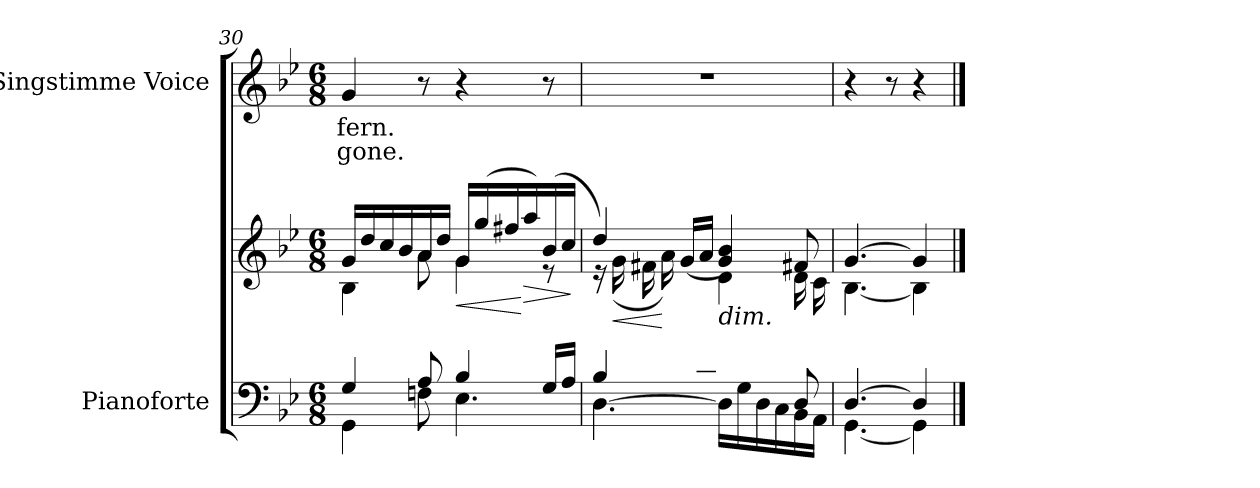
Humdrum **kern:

**kern	**kern	**dynam	**kern	**text	**text
*part2	*part2	*part2	*part1	*part1	*part1
*staff3	*staff2	*staff2/3	*staff1	*staff1	*staff1
*I"Pianoforte	*	*	*I"Singstimme Voice	*	*
*I'Pno	*	*	*	*	*
*clefF4	*clefG2	*	*clefG2	*	*
*k[b-e-]	*k[b-e-]	*	*k[b-e-]	*	*
*M6/8	*M6/8	*	*M6/8	*	*
=30	=30	=30	=30	=30	=30
*^	*^	*	*	*	*
!	!	!	!	!	!	!LO:LY:b	!LO:LY:b
4G/	4GG\	16g/LL	4B-\	.	4g/	fern.	gone.
.	.	16dd/	.	.	.	.	.
.	.	16cc/	.	.	.	.	.
.	.	16b-/	.	.	.	.	.
8A/	8Fn\	16a/	8a\	.	8r	.	.
.	.	16dd/JJ	.	.	.	.	.
!	!	!	!	!LO:HP:b	!	!	!
4B-/	4.E-\	16g/LL	4g\	<	4r	.	.
.	.	(16gg/	.	.	.	.	.
.	.	16ff#X/	.	.	.	.	.
!	!	!	!	!LO:HP:n=1:b	!	!	!
.	.	16aa/)	.	[ >	.	.	.
16G/LL	.	(16b-/	8r	.	8r	.	.
16A/JJ	.	16cc/JJ	.	.	.	.	.
*v	*v	*	*	*	*	*	*
*	*v	*v	*	*	*	*
.	.	]	.	.	.
=31	=31	=31	=31	=31	=31
*^	*^	*	*	*	*
*	*^	*	*	*	*	*	*
4ryy	4B-/	[4.D\	4dd/)	16r	.	2.r	.	.
!	!	!	!	!	!LO:HP:b	!	!	!
.	.	.	.	(16g\LL	<	.	.	.
.	.	.	.	16f#X\	.	.	.	.
.	.	.	.	16a\)	[	.	.	.
(<16B-/	4ryy	.	(16g/LL	8ryy	.	.	.	.
16c/JJ	.	.	16a/JJ	.	.	.	.	.
!	!	!	!LO:TX:b:i:t=dim.	!	!	!	!	!
4.ryy	.	16D\LL]	(4g/ 4b-/)	4d\)	.	.	.	.
.	.	16G\	.	.	.	.	.	.
.	8ryy	16D\	.	.	.	.	.	.
.	.	16C\	.	.	.	.	.	.
.	8D/	16BB-\	8f#X/	16d\LL	.	.	.	.
.	.	16AA\JJ	.	16c\JJ	.	.	.	.
*	*v	*v	*	*	*	*	*	*
!!LO:LB:g=z
=32	=32	=32	=32	=32	=32	=32	=32
[4.D/	[4.GG\	[4.g/)	[4.B-\	.	4r	.	.
.	.	.	.	.	8r	.	.
4D/]	4GG\]	4g/]	4B-\]	.	4r	.	.
*v	*v	*	*	*	*	*	*
*	*v	*v	*	*	*	*
==	==	==	==	==	==
*-	*-	*-	*-	*-	*-
